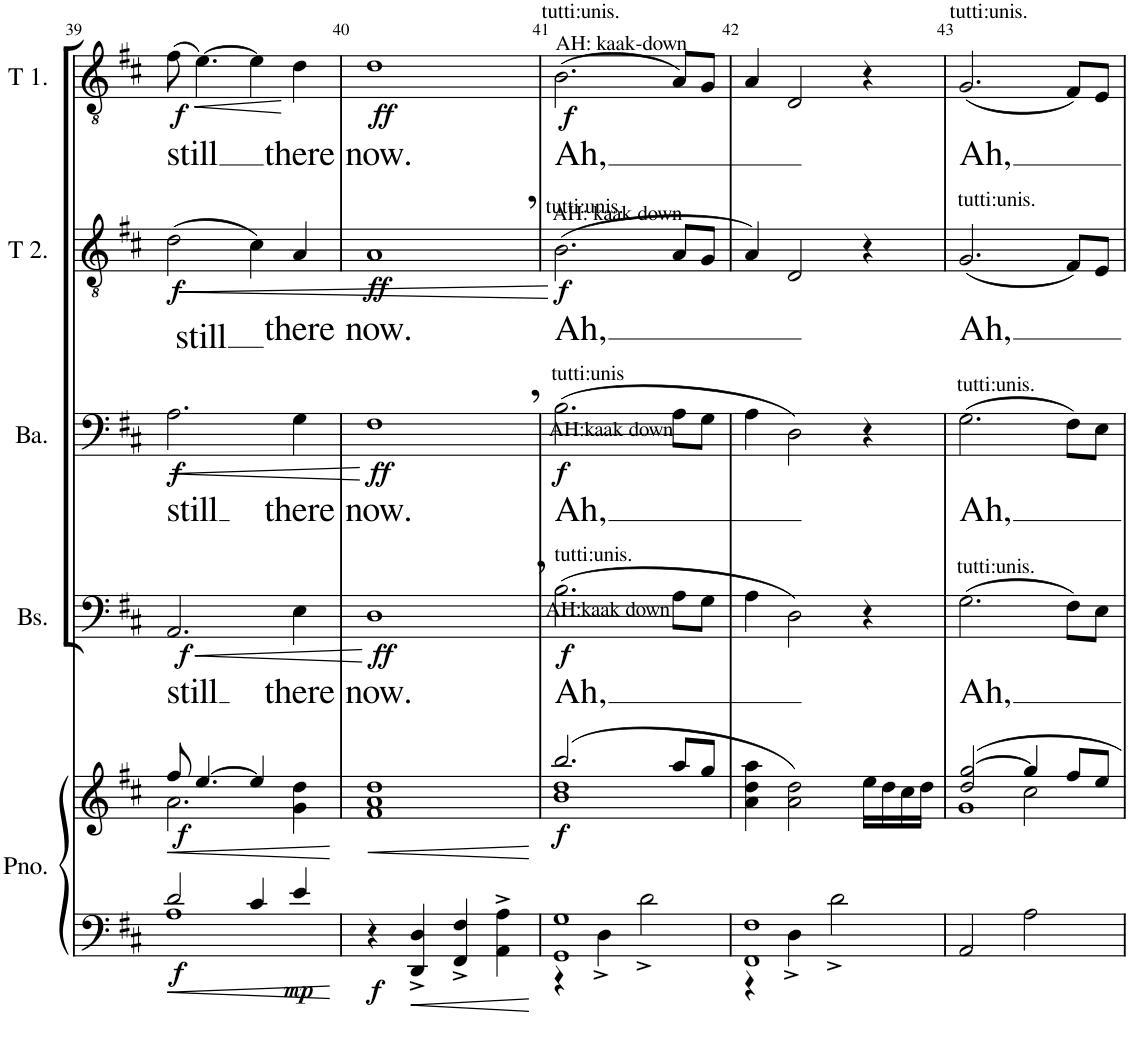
**kern	**kern	**dynam	**kern	**text	**dynam	**kern	**text	**dynam	**kern	**text	**dynam	**kern	**text	**dynam
*part5	*part5	*part5	*part4	*part4	*part4	*part3	*part3	*part3	*part2	*part2	*part2	*part1	*part1	*part1
*staff6	*staff5	*staff5/6	*staff4	*staff4	*staff4	*staff3	*staff3	*staff3	*staff2	*staff2	*staff2	*staff1	*staff1	*staff1
*I"Piano	*	*	*I"Bas	*	*	*I"Bariton	*	*	*I"Tenor 2.	*	*	*I"Tenor 1.	*	*
*I'Pno.	*	*	*I'Bs.	*	*	*I'Ba.	*	*	*I'T 2.	*	*	*I'T 1.	*	*
!!LO:PB:g=z
*clefF4	*clefG2	*	*clefF4	*	*	*clefF4	*	*	*clefG2	*	*	*clefG2	*	*
*k[f#c#]	*k[f#c#]	*	*k[f#c#]	*	*	*k[f#c#]	*	*	*k[f#c#]	*	*	*k[f#c#]	*	*
=39	=39	=39	=39	=39	=39	=39	=39	=39	=39	=39	=39	=39	=39	=39
*^	*	*	*	*	*	*	*	*	*	*	*	*	*	*
!	!	!	!LO:HP:b	!	!LO:LY:b	!LO:HP:b	!	!LO:LY:b	!LO:HP:b	!	!LO:LY:b	!LO:HP:b	!	!LO:LY:b	!
*	*	*^	*	*	*	*	*	*	*	*	*	*	*	*	*
!	!	!	!	!LO:DY:n=1:b=2	!	!	!	!	!	!	!	!	!	!	!	!
!	!	!	!	!LO:DY:n=2:b	!	!	!LO:DY:n=1:b	!	!	!LO:DY:n=1:b	!	!	!LO:DY:n=1:b	!	!	!LO:DY:b
2d/	1A	8ff#/	2.a\	< f f	2.AA/	still	< f	2.A\	still	< f	(2d\	still	< f	(8f#\	still	f
!	!	!	!	!	!	!	!	!	!	!	!	!	!	!	!	!LO:HP:b
.	.	[4.ee/	.	.	.	.	.	.	.	.	.	.	.	[4.e\)	.	<
4c#/	.	4ee/]	.	.	.	.	.	.	.	.	4c#\)	.	.	4e\]	.	.
!	!	!	!	!LO:DY:n=3:b=2	!	!LO:LY:b	!	!	!LO:LY:b	!	!	!LO:LY:b	!	!	!LO:LY:b	!
4e/	.	4dd\	4g\	mp	4E\	there	.	4G\	there	.	4A/	there	.	4d\	there	[
*v	*v	*	*	*	*	*	*	*	*	*	*	*	*	*	*	*
*	*v	*v	*	*	*	*	*	*	*	*	*	*	*	*	*
.	.	[	.	.	[	.	.	[	.	.	.	.	.	.
=40	=40	=40	=40	=40	=40	=40	=40	=40	=40	=40	=40	=40	=40	=40
!	!	!LO:HP:b	!	!LO:LY:b	!	!	!LO:LY:b	!	!	!LO:LY:b	!	!	!LO:LY:b	!
!	!	!LO:DY:n=1:b=2	!	!	!LO:DY:b	!	!	!LO:DY:b	!	!	!LO:DY:b	!	!	!LO:DY:b
4r	1f# 1a 1dd	< f	1D	now.	ff	1F#	now.	ff	1A	now.	ff	1d	now.	ff
4DD/^ 4D/^	.	.	.	.	.	.	.	.	.	.	.	.	.	.
4FF#/^ 4F#/^	.	.	.	.	.	.	.	.	.	.	.	.	.	.
4AA\^ 4A\^	.	.	.	.	.	.	.	.	.	.	.	.	.	.
.	.	[	.	.	.	.	.	.	.	.	[	.	.	.
=41	=41	=41	=41	=41	=41	=41	=41	=41	=41	=41	=41	=41	=41	=41
*^	*^	*	*	*	*	*	*	*	*	*	*	*	*	*
!	!	!	!	!	!	!	!	!	!	!	!	!	!	!LO:TX:a:t=tutti&colon;unis.	!	!
!	!	!	!	!	!	!	!	!	!	!	!	!	!	!LO:TX:a:t=AH&colon; kaak-down	!	!
!	!	!	!	!	!	!	!	!	!	!	!LO:TX:a:t=tutti&colon;unis.	!	!	!	!	!
!	!	!	!	!	!	!	!	!	!	!	!LO:TX:a:t=AH&colon; kaak down	!	!	!	!	!
!	!	!	!	!	!	!	!	!LO:TX:a:t=tutti&colon;unis	!	!	!	!	!	!	!	!
!	!	!	!	!	!	!	!	!LO:TX:a:t=AH&colon;kaak down	!	!	!	!	!	!	!	!
!	!	!	!	!	!LO:TX:a:t=tutti&colon;unis.	!	!	!	!	!	!	!	!	!	!	!
!	!	!	!	!	!LO:TX:a:t=AH&colon;kaak down	!	!	!	!	!	!	!	!	!	!	!
!	!	!	!	!LO:DY:b	!	!LO:LY:b	!LO:DY:b	!	!LO:LY:b	!LO:DY:b	!	!LO:LY:b	!LO:DY:b	!	!LO:LY:b	!LO:DY:b
1GG 1G	4r	(2.bb/	1b 1dd	f	(2.B,\	Ah,	f	(2.B,\	Ah,	f	(2.B,\	Ah,	f	(2.B\	Ah,	f
.	4D^\	.	.	.	.	.	.	.	.	.	.	.	.	.	.	.
.	2d^\	.	.	.	.	.	.	.	.	.	.	.	.	.	.	.
.	.	8aa/L	.	.	8A\L	.	.	8A\L	.	.	8A/L	.	.	8A/L)	.	.
.	.	8gg/J	.	.	8G\J	.	.	8G\J	.	.	8G/J	.	.	8G/J	.	.
*	*	*v	*v	*	*	*	*	*	*	*	*	*	*	*	*	*
=42	=42	=42	=42	=42	=42	=42	=42	=42	=42	=42	=42	=42	=42	=42	=42
1FF# 1F#	4r	4a\ 4dd\ 4aa\	.	4A\	.	.	4A\	.	.	4A/)	.	.	4A/	.	.
.	4D^\	2a\ 2dd\)	.	2D\)	.	.	2D\)	.	.	2D/	.	.	2D/	.	.
.	2d^\	.	.	.	.	.	.	.	.	.	.	.	.	.	.
.	.	16ee\LL	.	4r	.	.	4r	.	.	4r	.	.	4r	.	.
.	.	16dd\	.	.	.	.	.	.	.	.	.	.	.	.	.
.	.	16cc#\	.	.	.	.	.	.	.	.	.	.	.	.	.
.	.	16dd\JJ	.	.	.	.	.	.	.	.	.	.	.	.	.
*v	*v	*	*	*	*	*	*	*	*	*	*	*	*	*	*
=43	=43	=43	=43	=43	=43	=43	=43	=43	=43	=43	=43	=43	=43	=43
*	*^	*	*	*	*	*	*	*	*	*	*	*	*	*
*	*	*^	*	*	*	*	*	*	*	*	*	*	*	*	*
!	!	!	!	!	!	!	!	!	!	!	!	!	!	!LO:TX:a:t=tutti&colon;unis.	!	!
!	!	!	!	!	!	!	!	!	!	!	!LO:TX:a:t=tutti&colon;unis.	!	!	!	!	!
!	!	!	!	!	!	!	!	!LO:TX:a:t=tutti&colon;unis.	!	!	!	!	!	!	!	!
!	!	!	!	!	!LO:TX:a:t=tutti&colon;unis.	!	!	!	!	!	!	!	!	!	!	!
!	!	!	!	!	!	!LO:LY:b	!	!	!LO:LY:b	!	!	!LO:LY:b	!	!	!LO:LY:b	!
2AA/	[2gg/	2dd/	1g	.	(2.G\	Ah,	.	(2.G\	Ah,	.	(2.G/	Ah,	.	(2.G/	Ah,	.
2A\	4gg/]	2cc#\	.	.	.	.	.	.	.	.	.	.	.	.	.	.
.	8ff#/L	.	.	.	8F#\L)	.	.	8F#\L)	.	.	8F#/L)	.	.	8F#/L)	.	.
.	8ee/J	.	.	.	8E\J	.	.	8E\J	.	.	8E/J	.	.	8E/J	.	.
*	*v	*v	*v	*	*	*	*	*	*	*	*	*	*	*	*	*
=	=	=	=	=	=	=	=	=	=	=	=	=	=	=
*-	*-	*-	*-	*-	*-	*-	*-	*-	*-	*-	*-	*-	*-	*-
